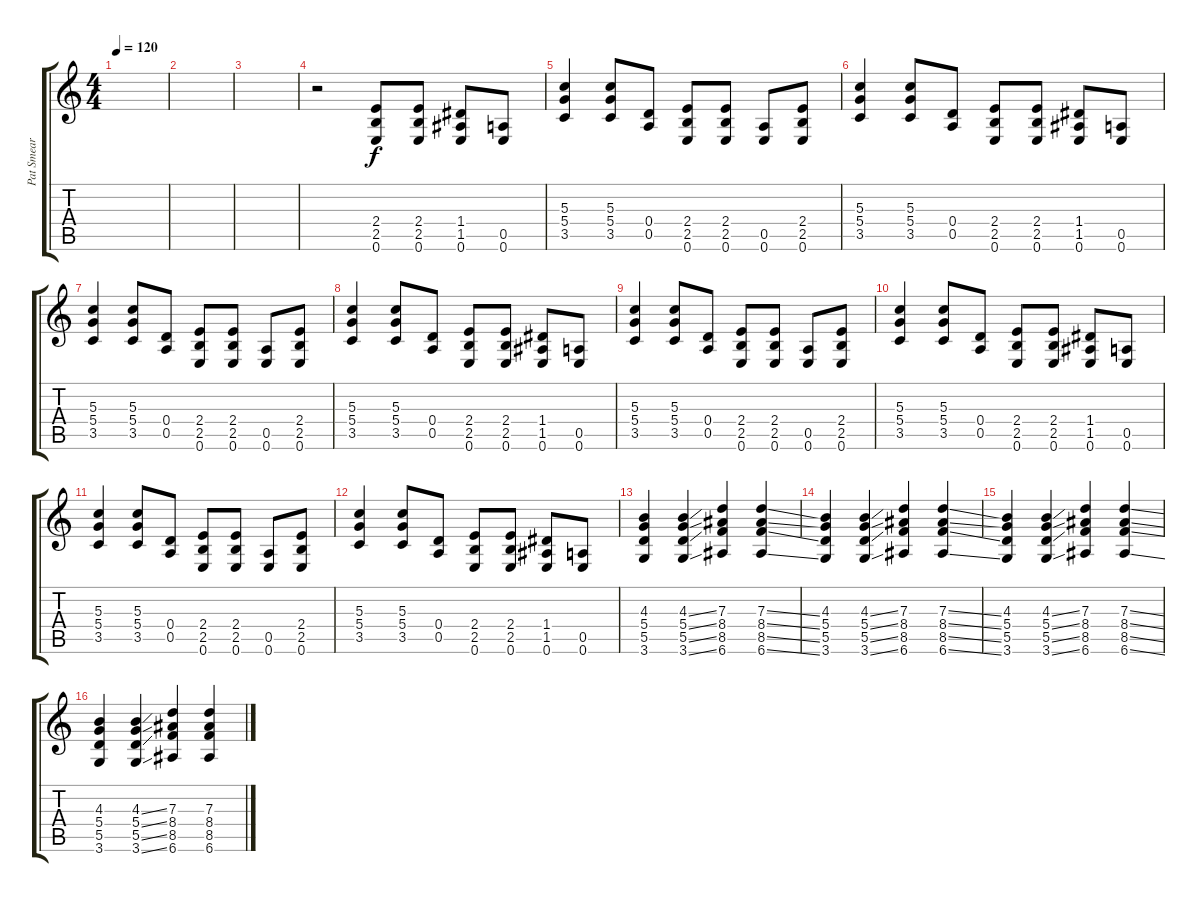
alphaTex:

\track ("Pat Smear (Guitare)" "Pat Smear ") {instrument distortionguitar}
\staff {score tabs}
\tuning (E4 B3 G3 D3 A2 E2) {hide}
\ts (4 4)
\tempo 120
\clef g2
\ks c
|
|
|
r.2 (2.4 2.5 0.6).8 (2.4 2.5 0.6).8 (1.4 1.5 0.6).8 (0.5 0.6).8 |
(5.3 5.4 3.5).4 (5.3 5.4 3.5).8 (0.4 0.5).8 (2.4 2.5 0.6).8 (2.4 2.5 0.6).8 (0.5 0.6).8 (2.4 2.5 0.6).8 |
(5.3 5.4 3.5).4 (5.3 5.4 3.5).8 (0.4 0.5).8 (2.4 2.5 0.6).8 (2.4 2.5 0.6).8 (1.4 1.5 0.6).8 (0.5 0.6).8 |
(5.3 5.4 3.5).4 (5.3 5.4 3.5).8 (0.4 0.5).8 (2.4 2.5 0.6).8 (2.4 2.5 0.6).8 (0.5 0.6).8 (2.4 2.5 0.6).8 |
(5.3 5.4 3.5).4 (5.3 5.4 3.5).8 (0.4 0.5).8 (2.4 2.5 0.6).8 (2.4 2.5 0.6).8 (1.4 1.5 0.6).8 (0.5 0.6).8 |
(5.3 5.4 3.5).4 (5.3 5.4 3.5).8 (0.4 0.5).8 (2.4 2.5 0.6).8 (2.4 2.5 0.6).8 (0.5 0.6).8 (2.4 2.5 0.6).8 |
(5.3 5.4 3.5).4 (5.3 5.4 3.5).8 (0.4 0.5).8 (2.4 2.5 0.6).8 (2.4 2.5 0.6).8 (1.4 1.5 0.6).8 (0.5 0.6).8 |
(5.3 5.4 3.5).4 (5.3 5.4 3.5).8 (0.4 0.5).8 (2.4 2.5 0.6).8 (2.4 2.5 0.6).8 (0.5 0.6).8 (2.4 2.5 0.6).8 |
(5.3 5.4 3.5).4 (5.3 5.4 3.5).8 (0.4 0.5).8 (2.4 2.5 0.6).8 (2.4 2.5 0.6).8 (1.4 1.5 0.6).8 (0.5 0.6).8 |
(4.3 5.4 5.5 3.6).4 (4.3{ss} 5.4{ss} 5.5{ss} 3.6{ss}).4 (7.3 8.4 8.5 6.6).4 (7.3{ss} 8.4{ss} 8.5{ss} 6.6{ss}).4 |
(4.3 5.4 5.5 3.6).4 (4.3{ss} 5.4{ss} 5.5{ss} 3.6{ss}).4 (7.3 8.4 8.5 6.6).4 (7.3{ss} 8.4{ss} 8.5{ss} 6.6{ss}).4 |
(4.3 5.4 5.5 3.6).4 (4.3{ss} 5.4{ss} 5.5{ss} 3.6{ss}).4 (7.3 8.4 8.5 6.6).4 (7.3{ss} 8.4{ss} 8.5{ss} 6.6{ss}).4 |
(4.3 5.4 5.5 3.6).4 (4.3{ss} 5.4{ss} 5.5{ss} 3.6{ss}).4 (7.3 8.4 8.5 6.6).4 (7.3{ss} 8.4{ss} 8.5{ss} 6.6{ss}).4
